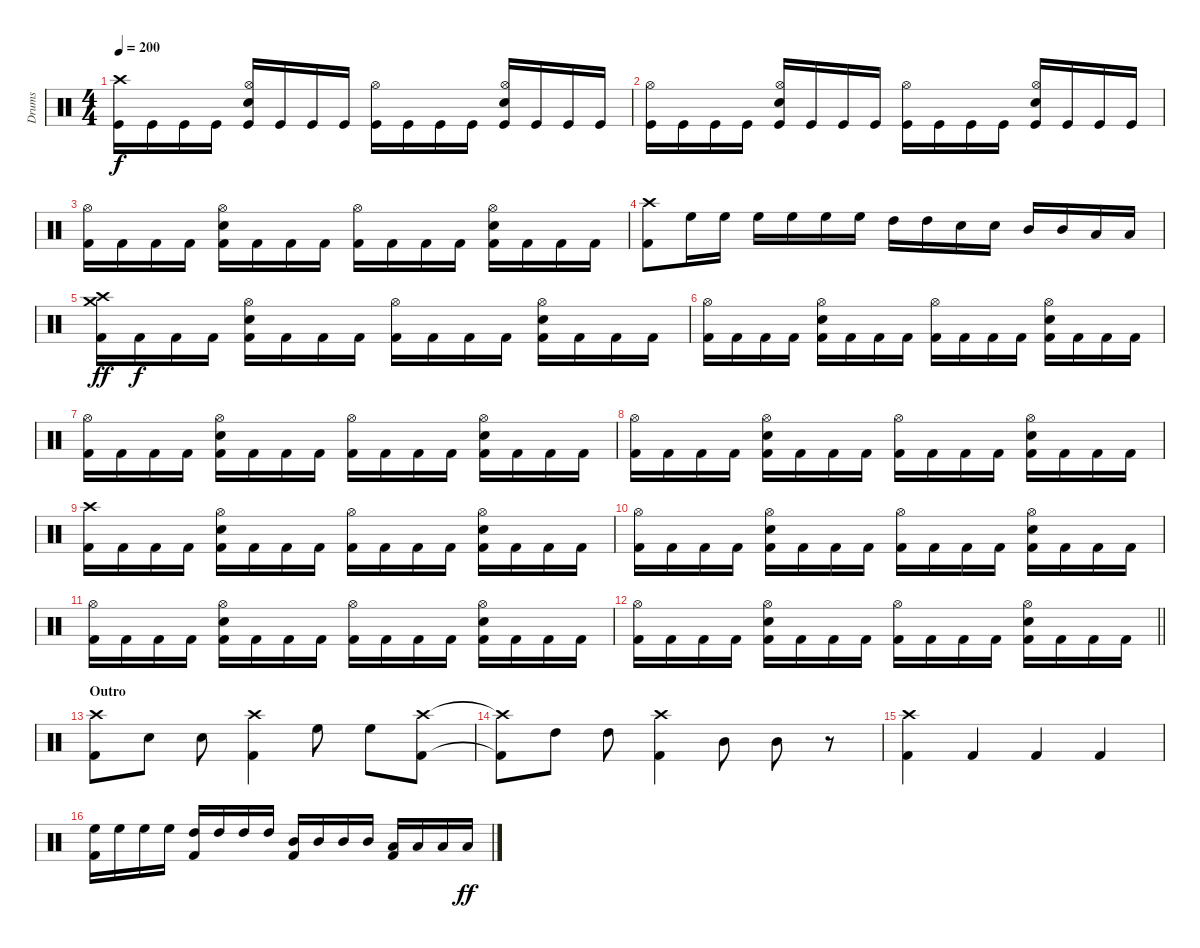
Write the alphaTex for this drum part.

\track ("Drums" "Drums") {instrument percussion}
\staff {score}
\articulation defaults
\ts (4 4)
\tempo 200
\clef neutral
\ks c
("Crash high (hit)" "Kick (hit)").16{dy f} "Kick (hit)".16 "Kick (hit)".16 "Kick (hit)".16 ("Hi-Hat (open)" "Electric Snare (hit)" "Kick (hit)").16 "Kick (hit)".16 "Kick (hit)".16 "Kick (hit)".16 ("Hi-Hat (open)" "Kick (hit)").16 "Kick (hit)".16 "Kick (hit)".16 "Kick (hit)".16 ("Hi-Hat (open)" "Electric Snare (hit)" "Kick (hit)").16 "Kick (hit)".16 "Kick (hit)".16 "Kick (hit)".16 |
("Hi-Hat (open)" "Kick (hit)").16 "Kick (hit)".16 "Kick (hit)".16 "Kick (hit)".16 ("Hi-Hat (open)" "Electric Snare (hit)" "Kick (hit)").16 "Kick (hit)".16 "Kick (hit)".16 "Kick (hit)".16 ("Hi-Hat (open)" "Kick (hit)").16 "Kick (hit)".16 "Kick (hit)".16 "Kick (hit)".16 ("Hi-Hat (open)" "Electric Snare (hit)" "Kick (hit)").16 "Kick (hit)".16 "Kick (hit)".16 "Kick (hit)".16 |
("Hi-Hat (open)" "Kick (hit) 2").16 "Kick (hit) 2".16 "Kick (hit) 2".16 "Kick (hit) 2".16 ("Hi-Hat (open)" "Electric Snare (hit)" "Kick (hit) 2").16 "Kick (hit) 2".16 "Kick (hit) 2".16 "Kick (hit) 2".16 ("Hi-Hat (open)" "Kick (hit) 2").16 "Kick (hit) 2".16 "Kick (hit) 2".16 "Kick (hit) 2".16 ("Hi-Hat (open)" "Electric Snare (hit)" "Kick (hit) 2").16 "Kick (hit) 2".16 "Kick (hit) 2".16 "Kick (hit) 2".16 |
("Crash high (hit)" "Kick (hit) 2").8 "High Floor Tom (hit)".16 "High Floor Tom (hit)".16 "High Floor Tom (hit)".16 "High Floor Tom (hit)".16 "High Floor Tom (hit)".16 "High Floor Tom (hit)".16 "High Tom (hit)".16 "High Tom (hit)".16 "Electric Snare (hit)".16 "Electric Snare (hit)".16 "Mid Tom (hit)".16 "Mid Tom (hit)".16 "Low Tom (hit)".16 "Low Tom (hit)".16 |
("Crash medium (hit)" "Crash high (hit)" "Kick (hit) 2").16{dy ff} "Kick (hit) 2".16{dy f} "Kick (hit) 2".16 "Kick (hit) 2".16 ("Hi-Hat (open)" "Electric Snare (hit)" "Kick (hit) 2").16 "Kick (hit) 2".16 "Kick (hit) 2".16 "Kick (hit) 2".16 ("Hi-Hat (open)" "Kick (hit) 2").16 "Kick (hit) 2".16 "Kick (hit) 2".16 "Kick (hit) 2".16 ("Hi-Hat (open)" "Electric Snare (hit)" "Kick (hit) 2").16 "Kick (hit) 2".16 "Kick (hit) 2".16 "Kick (hit) 2".16 |
("Hi-Hat (open)" "Kick (hit) 2").16 "Kick (hit) 2".16 "Kick (hit) 2".16 "Kick (hit) 2".16 ("Hi-Hat (open)" "Electric Snare (hit)" "Kick (hit) 2").16 "Kick (hit) 2".16 "Kick (hit) 2".16 "Kick (hit) 2".16 ("Hi-Hat (open)" "Kick (hit) 2").16 "Kick (hit) 2".16 "Kick (hit) 2".16 "Kick (hit) 2".16 ("Hi-Hat (open)" "Electric Snare (hit)" "Kick (hit) 2").16 "Kick (hit) 2".16 "Kick (hit) 2".16 "Kick (hit) 2".16 |
("Hi-Hat (open)" "Kick (hit) 2").16 "Kick (hit) 2".16 "Kick (hit) 2".16 "Kick (hit) 2".16 ("Hi-Hat (open)" "Electric Snare (hit)" "Kick (hit) 2").16 "Kick (hit) 2".16 "Kick (hit) 2".16 "Kick (hit) 2".16 ("Hi-Hat (open)" "Kick (hit) 2").16 "Kick (hit) 2".16 "Kick (hit) 2".16 "Kick (hit) 2".16 ("Hi-Hat (open)" "Electric Snare (hit)" "Kick (hit) 2").16 "Kick (hit) 2".16 "Kick (hit) 2".16 "Kick (hit) 2".16 |
("Hi-Hat (open)" "Kick (hit) 2").16 "Kick (hit) 2".16 "Kick (hit) 2".16 "Kick (hit) 2".16 ("Hi-Hat (open)" "Electric Snare (hit)" "Kick (hit) 2").16 "Kick (hit) 2".16 "Kick (hit) 2".16 "Kick (hit) 2".16 ("Hi-Hat (open)" "Kick (hit) 2").16 "Kick (hit) 2".16 "Kick (hit) 2".16 "Kick (hit) 2".16 ("Hi-Hat (open)" "Electric Snare (hit)" "Kick (hit) 2").16 "Kick (hit) 2".16 "Kick (hit) 2".16 "Kick (hit) 2".16 |
("Crash high (hit)" "Kick (hit) 2").16 "Kick (hit) 2".16 "Kick (hit) 2".16 "Kick (hit) 2".16 ("Hi-Hat (open)" "Electric Snare (hit)" "Kick (hit) 2").16 "Kick (hit) 2".16 "Kick (hit) 2".16 "Kick (hit) 2".16 ("Hi-Hat (open)" "Kick (hit) 2").16 "Kick (hit) 2".16 "Kick (hit) 2".16 "Kick (hit) 2".16 ("Hi-Hat (open)" "Electric Snare (hit)" "Kick (hit) 2").16 "Kick (hit) 2".16 "Kick (hit) 2".16 "Kick (hit) 2".16 |
("Hi-Hat (open)" "Kick (hit) 2").16 "Kick (hit) 2".16 "Kick (hit) 2".16 "Kick (hit) 2".16 ("Hi-Hat (open)" "Electric Snare (hit)" "Kick (hit) 2").16 "Kick (hit) 2".16 "Kick (hit) 2".16 "Kick (hit) 2".16 ("Hi-Hat (open)" "Kick (hit) 2").16 "Kick (hit) 2".16 "Kick (hit) 2".16 "Kick (hit) 2".16 ("Hi-Hat (open)" "Electric Snare (hit)" "Kick (hit) 2").16 "Kick (hit) 2".16 "Kick (hit) 2".16 "Kick (hit) 2".16 |
("Hi-Hat (open)" "Kick (hit) 2").16 "Kick (hit) 2".16 "Kick (hit) 2".16 "Kick (hit) 2".16 ("Hi-Hat (open)" "Electric Snare (hit)" "Kick (hit) 2").16 "Kick (hit) 2".16 "Kick (hit) 2".16 "Kick (hit) 2".16 ("Hi-Hat (open)" "Kick (hit) 2").16 "Kick (hit) 2".16 "Kick (hit) 2".16 "Kick (hit) 2".16 ("Hi-Hat (open)" "Electric Snare (hit)" "Kick (hit) 2").16 "Kick (hit) 2".16 "Kick (hit) 2".16 "Kick (hit) 2".16 |
\barLineRight lightlight
("Hi-Hat (open)" "Kick (hit) 2").16 "Kick (hit) 2".16 "Kick (hit) 2".16 "Kick (hit) 2".16 ("Hi-Hat (open)" "Electric Snare (hit)" "Kick (hit) 2").16 "Kick (hit) 2".16 "Kick (hit) 2".16 "Kick (hit) 2".16 ("Hi-Hat (open)" "Kick (hit) 2").16 "Kick (hit) 2".16 "Kick (hit) 2".16 "Kick (hit) 2".16 ("Hi-Hat (open)" "Electric Snare (hit)" "Kick (hit) 2").16 "Kick (hit) 2".16 "Kick (hit) 2".16 "Kick (hit) 2".16 |
\section ("" "Outro")
("Crash high (hit)" "Kick (hit) 2").8 "Electric Snare (hit)".8 "Electric Snare (hit)".8 ("Crash high (hit)" "Kick (hit) 2").4 "High Floor Tom (hit)".8 "High Floor Tom (hit)".8 ("Crash high (hit)" "Kick (hit) 2").8 |
("Crash high (hit)"{t} "Kick (hit) 2"{t}).8 "High Tom (hit)".8 "High Tom (hit)".8 ("Crash high (hit)" "Kick (hit) 2").4 "Mid Tom (hit)".8 "Mid Tom (hit)".8 r.8 |
("Crash high (hit)" "Kick (hit) 2").4 "Kick (hit) 2".4 "Kick (hit) 2".4 "Kick (hit) 2".4 |
("High Floor Tom (hit)" "Kick (hit) 2").16 "High Floor Tom (hit)".16 "High Floor Tom (hit)".16 "High Floor Tom (hit)".16 ("High Tom (hit)" "Kick (hit) 2").16 "High Tom (hit)".16 "High Tom (hit)".16 "High Tom (hit)".16 ("Mid Tom (hit)" "Kick (hit) 2").16 "Mid Tom (hit)".16 "Mid Tom (hit)".16 "Mid Tom (hit)".16 ("Low Tom (hit)" "Kick (hit) 2").16 "Low Tom (hit)".16 "Low Tom (hit)".16 "Low Tom (hit)".16{dy ff}
